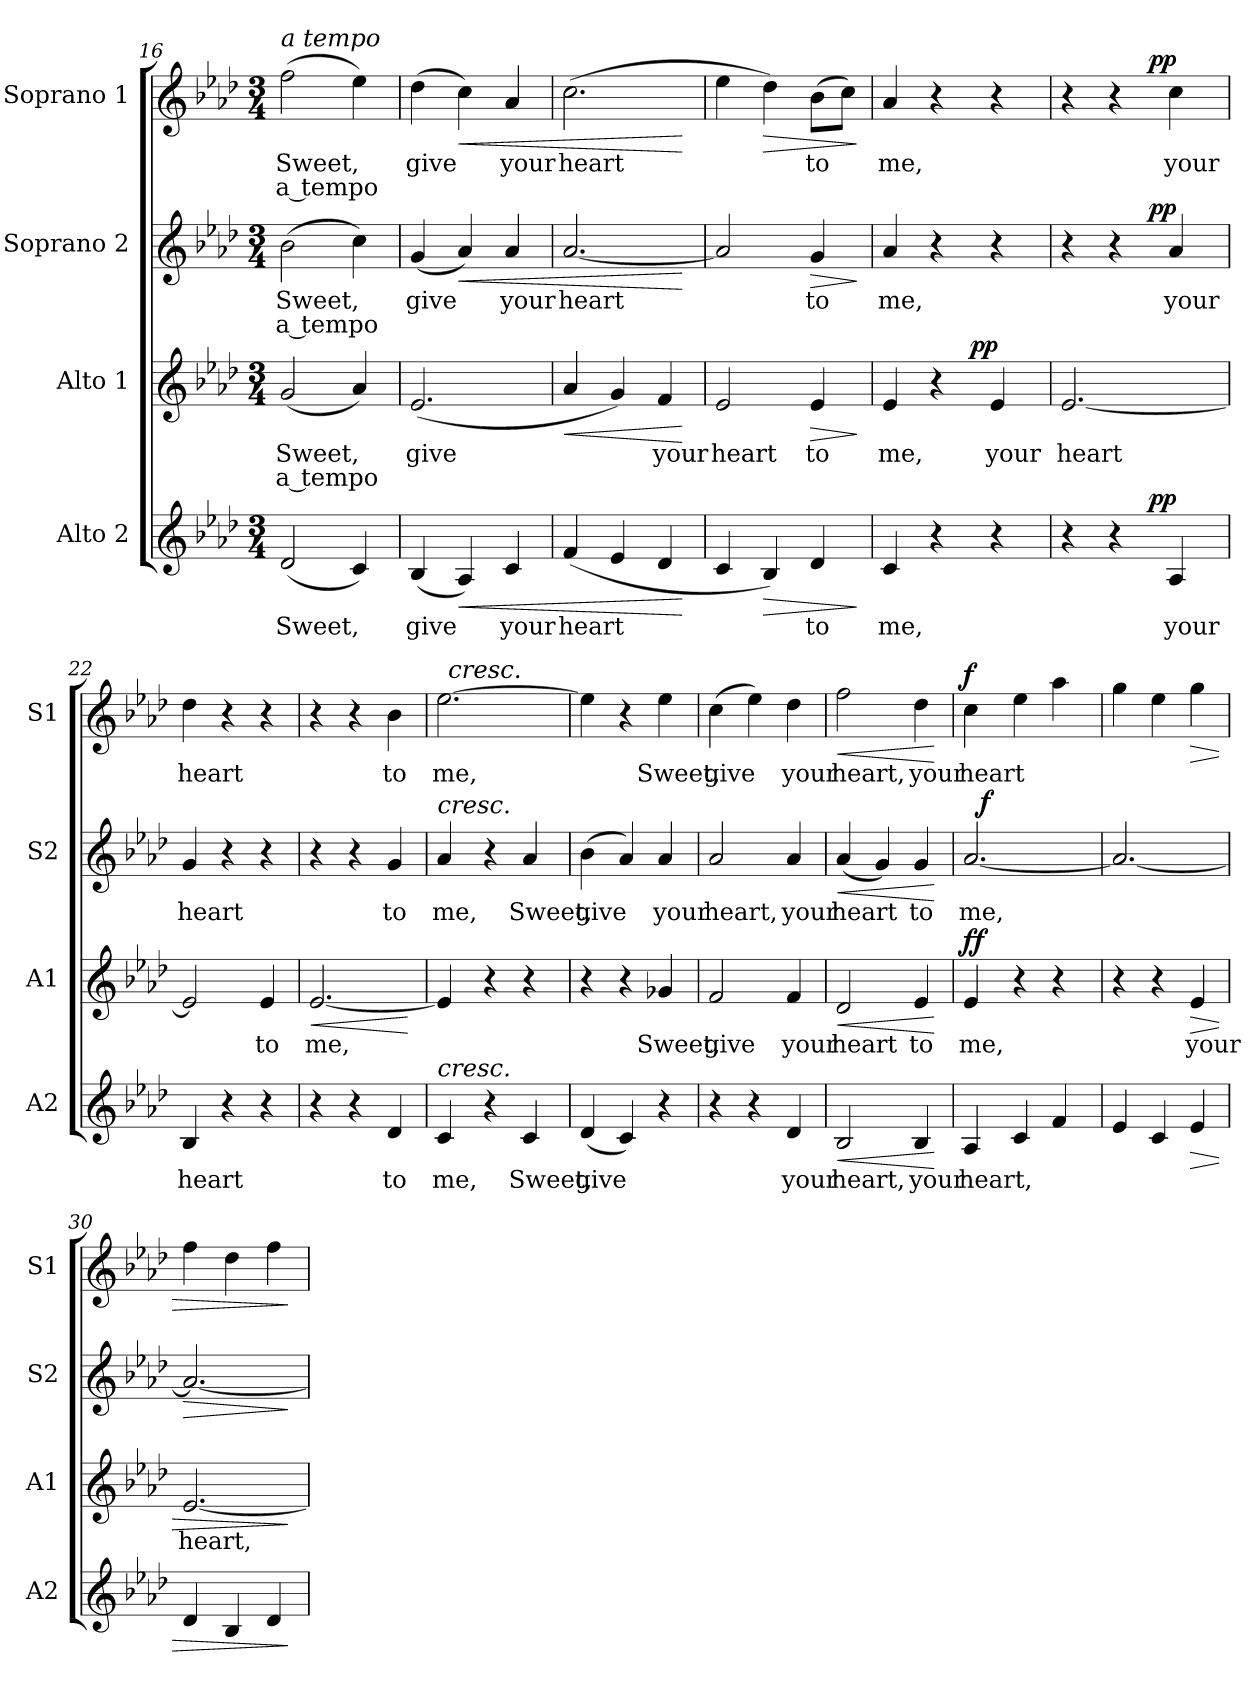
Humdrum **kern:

**kern	**text	**dynam	**kern	**text	**text	**dynam	**kern	**text	**text	**dynam	**kern	**text	**text	**dynam
*part4	*part4	*part4	*part3	*part3	*part3	*part3	*part2	*part2	*part2	*part2	*part1	*part1	*part1	*part1
*staff4	*staff4	*staff4	*staff3	*staff3	*staff3	*staff3	*staff2	*staff2	*staff2	*staff2	*staff1	*staff1	*staff1	*staff1
*I"Alto 2	*	*	*I"Alto 1	*	*	*	*I"Soprano 2	*	*	*	*I"Soprano 1	*	*	*
*I'A2	*	*	*I'A1	*	*	*	*I'S2	*	*	*	*I'S1	*	*	*
*clefG2	*	*	*clefG2	*	*	*	*clefG2	*	*	*	*clefG2	*	*	*
*k[b-e-a-d-]	*	*	*k[b-e-a-d-]	*	*	*	*k[b-e-a-d-]	*	*	*	*k[b-e-a-d-]	*	*	*
*A-:	*	*	*A-:	*	*	*	*A-:	*	*	*	*A-:	*	*	*
*M3/4	*	*	*M3/4	*	*	*	*M3/4	*	*	*	*M3/4	*	*	*
=16	=16	=16	=16	=16	=16	=16	=16	=16	=16	=16	=16	=16	=16	=16
!	!	!	!	!	!	!	!	!	!	!	!LO:TX:a:i:t=a tempo	!	!	!
!	!LO:LY:b	!	!	!LO:LY:b	!LO:LY:b	!	!	!LO:LY:b	!LO:LY:b	!	!	!LO:LY:b	!LO:LY:b	!
(<2d-/	Sweet,	.	(<2g/	Sweet,	a tempo	.	(>2b-\	Sweet,	a tempo	.	(>2ff\	Sweet,	a tempo	.
4c/)	.	.	4a-/)	.	.	.	4cc\)	.	.	.	4ee-\)	.	.	.
=17	=17	=17	=17	=17	=17	=17	=17	=17	=17	=17	=17	=17	=17	=17
!	!LO:LY:b	!	!	!LO:LY:b	!	!	!	!LO:LY:b	!	!	!	!LO:LY:b	!	!
(<4B-/	give	.	(<2.e-/	give	.	.	(<4g/	give	.	.	(>4dd-\	give	.	.
!	!	!LO:HP:b	!	!	!	!	!	!	!	!LO:HP:b	!	!	!	!LO:HP:b
4A-/)	.	<	.	.	.	.	4a-/)	.	.	<	4cc\)	.	.	<
!	!LO:LY:b	!	!	!	!	!	!	!LO:LY:b	!	!	!	!LO:LY:b	!	!
4c/	your	.	.	.	.	.	4a-/	your	.	.	4a-/	your	.	.
=18	=18	=18	=18	=18	=18	=18	=18	=18	=18	=18	=18	=18	=18	=18
!	!LO:LY:b	!	!	!	!	!LO:HP:b	!	!LO:LY:b	!	!	!	!LO:LY:b	!	!
(<4f/	heart	.	4a-/	.	.	<	[>2.a-/	heart	.	.	(>2.cc\	heart	.	.
4e-/	.	.	4g/)	.	.	.	.	.	.	.	.	.	.	.
!	!	!	!	!LO:LY:b	!	!	!	!	!	!	!	!	!	!
4d-/	.	.	4f/	your	.	.	.	.	.	.	.	.	.	.
.	.	[	.	.	.	[	.	.	.	[	.	.	.	[
!!LO:PB:g=z
=19	=19	=19	=19	=19	=19	=19	=19	=19	=19	=19	=19	=19	=19	=19
!	!	!	!	!LO:LY:b	!	!	!	!	!	!	!	!	!	!
4c/	.	.	2e-/	heart	.	.	2a-/]	.	.	.	4ee-\	.	.	.
!	!	!LO:HP:b	!	!	!	!	!	!	!	!	!	!	!	!LO:HP:b
4B-/)	.	>	.	.	.	.	.	.	.	.	4dd-\)	.	.	>
!	!LO:LY:b	!	!	!LO:LY:b	!	!LO:HP:b	!	!LO:LY:b	!	!LO:HP:b	!	!LO:LY:b	!	!
4d-/	to	.	4e-/	to	.	>	4g/	to	.	>	(>8b-\L	to	.	.
.	.	.	.	.	.	.	.	.	.	.	8cc\J)	.	.	.
.	.	]	.	.	.	]	.	.	.	]	.	.	.	]
=20	=20	=20	=20	=20	=20	=20	=20	=20	=20	=20	=20	=20	=20	=20
!	!LO:LY:b	!	!	!LO:LY:b	!	!	!	!LO:LY:b	!	!	!	!LO:LY:b	!	!
*	*	*	*^	*	*	*	*	*	*	*	*	*	*	*
4c/	me,	.	4e-/	4..ryy	me,	.	.	4a-/	me,	.	.	4a-/	me,	.	.
4r	.	.	4r	.	.	.	.	4r	.	.	.	4r	.	.	.
!	!	!	!	!	!	!	!LO:DY:a	!	!	!	!	!	!	!	!
.	.	.	.	4ryy	.	.	pp	.	.	.	.	.	.	.	.
!	!	!	!	!	!LO:LY:b	!	!	!	!	!	!	!	!	!	!
4r	.	.	4e-/	.	your	.	.	4r	.	.	.	4r	.	.	.
.	.	.	.	16ryy	.	.	.	.	.	.	.	.	.	.	.
=21	=21	=21	=21	=21	=21	=21	=21	=21	=21	=21	=21	=21	=21	=21	=21
!	!	!	!	!	!LO:LY:b	!	!	!	!	!	!	!	!	!	!
*^	*	*	*v	*v	*	*	*	*^	*	*	*	*^	*	*	*
4r	4..ryy	.	.	[<2.e-/	heart	.	.	4r	4..ryy	.	.	.	4r	4..ryy	.	.	.
4r	.	.	.	.	.	.	.	4r	.	.	.	.	4r	.	.	.	.
!	!	!	!LO:DY:a	!	!	!	!	!	!	!	!	!LO:DY:a	!	!	!	!	!LO:DY:a
.	4ryy	.	pp	.	.	.	.	.	4ryy	.	.	pp	.	4ryy	.	.	pp
!	!	!LO:LY:b	!	!	!	!	!	!	!	!LO:LY:b	!	!	!	!	!LO:LY:b	!	!
4A-/	.	your	.	.	.	.	.	4a-/	.	your	.	.	4cc\	.	your	.	.
.	16ryy	.	.	.	.	.	.	.	16ryy	.	.	.	.	16ryy	.	.	.
=22	=22	=22	=22	=22	=22	=22	=22	=22	=22	=22	=22	=22	=22	=22	=22	=22	=22
!	!	!LO:LY:b	!	!	!	!	!	!	!	!LO:LY:b	!	!	!	!	!LO:LY:b	!	!
*	*	*	*	*	*	*	*	*v	*v	*	*	*	*	*	*	*	*
*v	*v	*	*	*	*	*	*	*	*	*	*	*v	*v	*	*	*
4B-/	heart	.	2e-/]	.	.	.	4g/	heart	.	.	4dd-\	heart	.	.
4r	.	.	.	.	.	.	4r	.	.	.	4r	.	.	.
!	!	!	!	!LO:LY:b	!	!	!	!	!	!	!	!	!	!
4r	.	.	4e-/	to	.	.	4r	.	.	.	4r	.	.	.
=23	=23	=23	=23	=23	=23	=23	=23	=23	=23	=23	=23	=23	=23	=23
!	!	!	!	!LO:LY:b	!	!LO:HP:b	!	!	!	!	!	!	!	!
4r	.	.	[<2.e-/	me,	.	<	4r	.	.	.	4r	.	.	.
4r	.	.	.	.	.	.	4r	.	.	.	4r	.	.	.
!	!LO:LY:b	!	!	!	!	!	!	!LO:LY:b	!	!	!	!LO:LY:b	!	!
4d-/	to	.	.	.	.	.	4g/	to	.	.	4b-\	to	.	.
.	.	.	.	.	.	[	.	.	.	.	.	.	.	.
=24	=24	=24	=24	=24	=24	=24	=24	=24	=24	=24	=24	=24	=24	=24
!	!	!	!	!	!	!	!LO:TX:a:i:t=cresc.	!	!	!	!	!	!	!
!LO:TX:a:i:t=cresc.	!	!	!	!	!	!	!	!	!	!	!	!	!	!
!	!LO:LY:b	!	!	!	!	!	!	!LO:LY:b	!	!	!	!LO:LY:b	!	!
*	*	*	*	*	*	*	*	*	*	*	*^	*	*	*
4c/	me,	.	4e-/]	.	.	.	4a-/	me,	.	.	[<2.ee-\	32ryy	me,	.	.
!	!	!	!	!	!	!	!	!	!	!	!	!LO:TX:a:i:t=cresc.	!	!	!
.	.	.	.	.	.	.	.	.	.	.	.	2ryy	.	.	.
4r	.	.	4r	.	.	.	4r	.	.	.	.	.	.	.	.
!	!LO:LY:b	!	!	!	!	!	!	!LO:LY:b	!	!	!	!	!	!	!
4c/	Sweet,	.	4r	.	.	.	4a-/	Sweet,	.	.	.	.	.	.	.
.	.	.	.	.	.	.	.	.	.	.	.	8..ryy	.	.	.
!!LO:LB:g=z
=25	=25	=25	=25	=25	=25	=25	=25	=25	=25	=25	=25	=25	=25	=25	=25
!	!LO:LY:b	!	!	!	!	!	!	!LO:LY:b	!	!	!	!	!	!	!
*	*	*	*	*	*	*	*	*	*	*	*v	*v	*	*	*
(<4d-/	give	.	4r	.	.	.	(>4b-\	give	.	.	4ee-\]	.	.	.
4c/)	.	.	4r	.	.	.	4a-/)	.	.	.	4r	.	.	.
!	!	!	!	!LO:LY:b	!	!	!	!LO:LY:b	!	!	!	!LO:LY:b	!	!
4r	.	.	4g-X/	Sweet,	.	.	4a-/	your	.	.	4ee-\	Sweet,	.	.
=26	=26	=26	=26	=26	=26	=26	=26	=26	=26	=26	=26	=26	=26	=26
!	!	!	!	!LO:LY:b	!	!	!	!LO:LY:b	!	!	!	!LO:LY:b	!	!
4r	.	.	2f/	give	.	.	2a-/	heart,	.	.	(>4cc\	give	.	.
4r	.	.	.	.	.	.	.	.	.	.	4ee-\)	.	.	.
!	!LO:LY:b	!	!	!LO:LY:b	!	!	!	!LO:LY:b	!	!	!	!LO:LY:b	!	!
4d-/	your	.	4f/	your	.	.	4a-/	your	.	.	4dd-\	your	.	.
=27	=27	=27	=27	=27	=27	=27	=27	=27	=27	=27	=27	=27	=27	=27
!	!LO:LY:b	!LO:HP:b	!	!LO:LY:b	!	!LO:HP:b	!	!LO:LY:b	!	!LO:HP:b	!	!LO:LY:b	!	!LO:HP:b
2B-/	heart,	<	2d-/	heart	.	<	(<4a-/	heart	.	<	2ff\	heart,	.	<
.	.	.	.	.	.	.	4g/)	.	.	.	.	.	.	.
!	!LO:LY:b	!	!	!LO:LY:b	!	!	!	!LO:LY:b	!	!	!	!LO:LY:b	!	!
4B-/	your	.	4e-/	to	.	.	4g/	to	.	.	4dd-\	your	.	.
.	.	[	.	.	.	[	.	.	.	[	.	.	.	[
=28	=28	=28	=28	=28	=28	=28	=28	=28	=28	=28	=28	=28	=28	=28
!	!LO:LY:b	!	!	!LO:LY:b	!	!LO:DY:a	!	!LO:LY:b	!	!	!	!LO:LY:b	!	!
!	!	!	!	!	!	!LO:DY:n=1:b	!	!	!	!	!	!	!	!LO:DY:a
*	*	*	*	*	*	*	*^	*	*	*	*	*	*	*
4A-/	heart,	.	4e-/	me,	.	f f	[<2.a-/	16ryy	me,	.	.	4cc\	heart	.	f
!	!	!	!	!	!	!	!	!	!	!	!LO:DY:a	!	!	!	!
.	.	.	.	.	.	.	.	2ryy	.	.	f	.	.	.	.
4c/	.	.	4r	.	.	.	.	.	.	.	.	4ee-\	.	.	.
4f/	.	.	4r	.	.	.	.	.	.	.	.	4aa-\	.	.	.
.	.	.	.	.	.	.	.	8.ryy	.	.	.	.	.	.	.
*	*	*	*	*	*	*	*v	*v	*	*	*	*	*	*	*
=29	=29	=29	=29	=29	=29	=29	=29	=29	=29	=29	=29	=29	=29	=29
4e-/	.	.	4r	.	.	.	2.a-/_	.	.	.	4gg\	.	.	.
4c/	.	.	4r	.	.	.	.	.	.	.	4ee-\	.	.	.
!	!	!LO:HP:b	!	!LO:LY:b	!	!LO:HP:b	!	!	!	!	!	!	!	!LO:HP:b
4e-/	.	>	4e-/	your	.	>	.	.	.	.	4gg\	.	.	>
=30	=30	=30	=30	=30	=30	=30	=30	=30	=30	=30	=30	=30	=30	=30
!	!	!	!	!LO:LY:b	!	!	!	!	!	!LO:HP:b	!	!	!	!
4d-/	.	.	[<2.e-/	heart,	.	.	2.a-/_	.	.	>	4ff\	.	.	.
4B-/	.	.	.	.	.	.	.	.	.	.	4dd-\	.	.	.
4d-/	.	.	.	.	.	.	.	.	.	.	4ff\	.	.	.
.	.	]	.	.	.	]	.	.	.	]	.	.	.	]
=	=	=	=	=	=	=	=	=	=	=	=	=	=	=
*-	*-	*-	*-	*-	*-	*-	*-	*-	*-	*-	*-	*-	*-	*-
